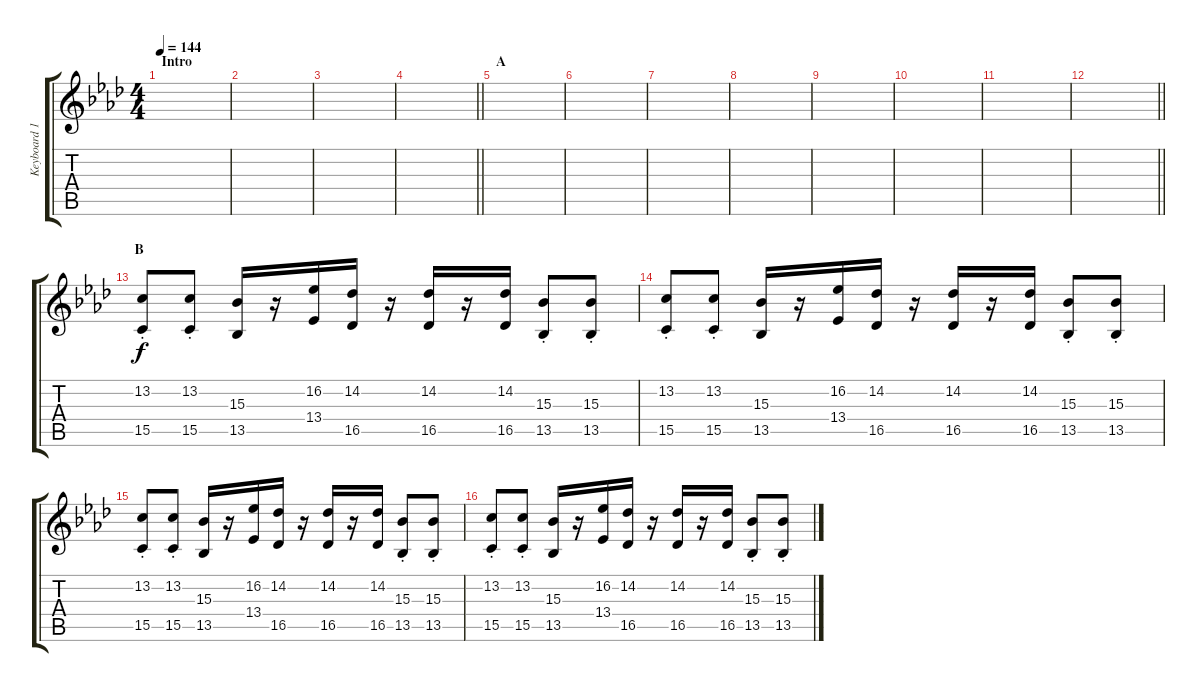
\track ("Keyboard 1" "Keyboard 1") {instrument acousticgrandpiano}
\staff {score tabs}
\tuning (E4 B3 G3 D3 A2 E2) {hide}
\ts (4 4)
\section ("" "Intro")
\tempo 144
\clef g2
\ks ab
|
|
|
\barLineRight lightlight
|
\section ("" "A")
|
|
|
|
|
|
|
\barLineRight lightlight
|
\section ("" "B")
(13.2{st} 15.5{st}).8{volume 10 instrument lead8bassandlead} (13.2{st} 15.5{st}).8 (15.3 13.5).16 r.16 (16.2 13.4).16 (14.2 16.5).16 r.16 (14.2 16.5).16 r.16 (14.2 16.5).16 (15.3{st} 13.5{st}).8 (15.3{st} 13.5{st}).8 |
(13.2{st} 15.5{st}).8 (13.2{st} 15.5{st}).8 (15.3 13.5).16 r.16 (16.2 13.4).16 (14.2 16.5).16 r.16 (14.2 16.5).16 r.16 (14.2 16.5).16 (15.3{st} 13.5{st}).8 (15.3{st} 13.5{st}).8 |
(13.2{st} 15.5{st}).8 (13.2{st} 15.5{st}).8 (15.3 13.5).16 r.16 (16.2 13.4).16 (14.2 16.5).16 r.16 (14.2 16.5).16 r.16 (14.2 16.5).16 (15.3{st} 13.5{st}).8 (15.3{st} 13.5{st}).8 |
(13.2{st} 15.5{st}).8 (13.2{st} 15.5{st}).8 (15.3 13.5).16 r.16 (16.2 13.4).16 (14.2 16.5).16 r.16 (14.2 16.5).16 r.16 (14.2 16.5).16 (15.3{st} 13.5{st}).8 (15.3{st} 13.5{st}).8
